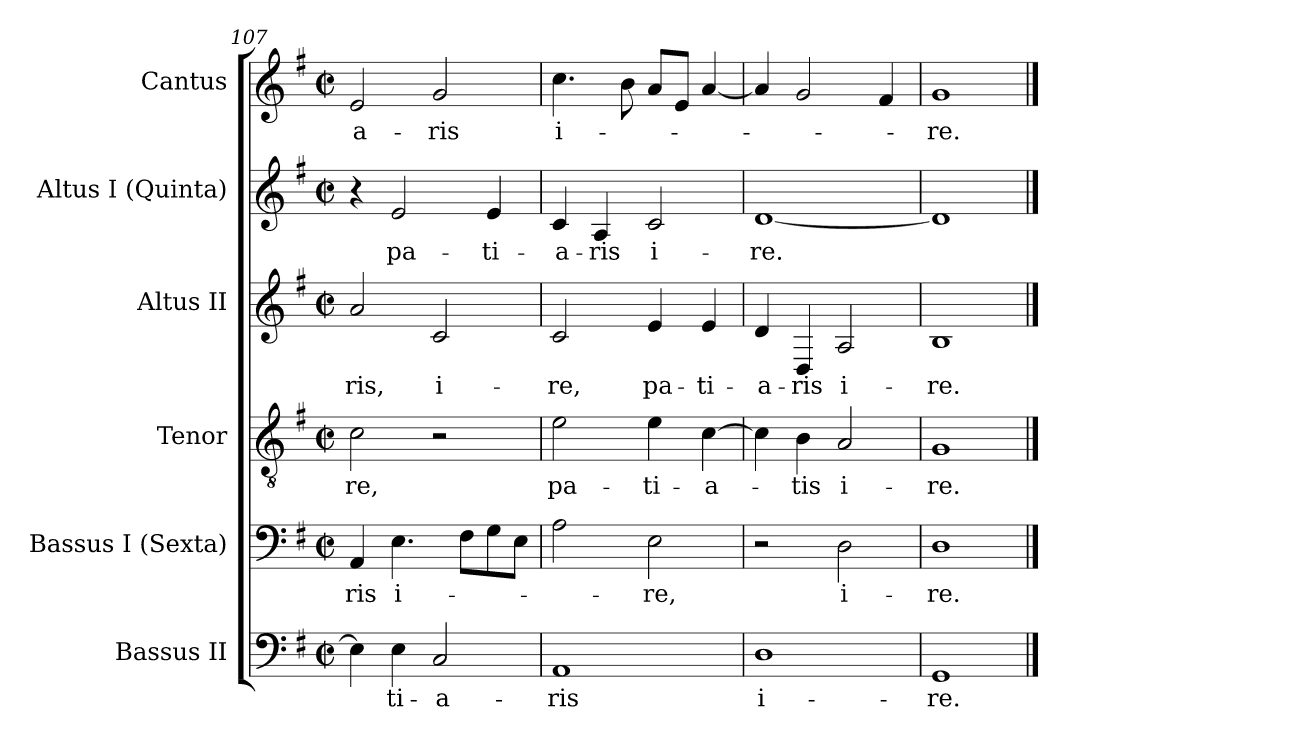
**kern	**text	**kern	**text	**kern	**text	**kern	**text	**kern	**text	**kern	**text
*part6	*part6	*part5	*part5	*part4	*part4	*part3	*part3	*part2	*part2	*part1	*part1
*staff6	*staff6	*staff5	*staff5	*staff4	*staff4	*staff3	*staff3	*staff2	*staff2	*staff1	*staff1
*I"Bassus II	*	*I"Bassus I (Sexta)	*	*I"Tenor	*	*I"Altus II	*	*I"Altus I (Quinta)	*	*I"Cantus	*
*I'B.	*	*I'B.	*	*I'T.	*	*I'A.	*	*I'A.	*	*	*
*clefF4	*	*clefF4	*	*clefGv2	*	*clefG2	*	*clefG2	*	*clefG2	*
*	*	*	*	*ITrd7c12	*	*	*	*	*	*	*
*k[f#]	*	*k[f#]	*	*k[f#]	*	*k[f#]	*	*k[f#]	*	*k[f#]	*
*G:	*	*G:	*	*G:	*	*G:	*	*G:	*	*G:	*
*M2/2	*	*M2/2	*	*M2/2	*	*M2/2	*	*M2/2	*	*M2/2	*
*met(c|)	*	*met(c|)	*	*met(c|)	*	*met(c|)	*	*met(c|)	*	*met(c|)	*
=107	=107	=107	=107	=107	=107	=107	=107	=107	=107	=107	=107
!	!	!	!LO:LY:b:color=#000000	!	!	!	!	!	!	!	!
!	!	!	!	!	!LO:LY:b:color=#000000	!	!	!	!	!	!
!	!	!	!	!	!	!	!LO:LY:b:color=#000000	!	!	!	!
!	!	!	!	!	!	!	!	!	!	!	!LO:LY:b:color=#000000
4Ei\]	.	4AAi/	-ris	2Ci\	-re,	2ai/	-ris,	4r	.	2ei/	-a-
!	!LO:LY:b:color=#000000	!	!	!	!	!	!	!	!	!	!
!	!	!	!LO:LY:b:color=#000000	!	!	!	!	!	!	!	!
!	!	!	!	!	!	!	!	!	!LO:LY:b:color=#000000	!	!
4Ei\	-ti-	4.Ei\	i-	.	.	.	.	2ei/	pa-	.	.
!	!LO:LY:b:color=#000000	!	!	!	!	!	!	!	!	!	!
!	!	!	!	!	!	!	!LO:LY:b:color=#000000	!	!	!	!
!	!	!	!	!	!	!	!	!	!	!	!LO:LY:b:color=#000000
2Ci/	-a-	.	.	2r	.	2ci/	i-	.	.	2gi/	-ris
.	.	8F#i\L	.	.	.	.	.	.	.	.	.
!	!	!	!	!	!	!	!	!	!LO:LY:b:color=#000000	!	!
.	.	8Gi\	.	.	.	.	.	4ei/	-ti-	.	.
.	.	8Ei\J	.	.	.	.	.	.	.	.	.
=108	=108	=108	=108	=108	=108	=108	=108	=108	=108	=108	=108
!	!LO:LY:b:color=#000000	!	!	!	!	!	!	!	!	!	!
!	!	!	!	!	!LO:LY:b:color=#000000	!	!	!	!	!	!
!	!	!	!	!	!	!	!LO:LY:b:color=#000000	!	!	!	!
!	!	!	!	!	!	!	!	!	!LO:LY:b:color=#000000	!	!
!	!	!	!	!	!	!	!	!	!	!	!LO:LY:b:color=#000000
1AAi	-ris	2Ai\	.	2Ei\	pa-	2ci/	-re,	4ci/	-a-	4.cci\	i-
!	!	!	!	!	!	!	!	!	!LO:LY:b:color=#000000	!	!
.	.	.	.	.	.	.	.	4Ai/	-ris	.	.
.	.	.	.	.	.	.	.	.	.	8bi\	.
!	!	!	!LO:LY:b:color=#000000	!	!	!	!	!	!	!	!
!	!	!	!	!	!LO:LY:b:color=#000000	!	!	!	!	!	!
!	!	!	!	!	!	!	!LO:LY:b:color=#000000	!	!	!	!
!	!	!	!	!	!	!	!	!	!LO:LY:b:color=#000000	!	!
.	.	2Ei\	-re,	4Ei\	-ti-	4ei/	pa-	2ci/	i-	8ai/L	.
.	.	.	.	.	.	.	.	.	.	8ei/J	.
!	!	!	!	!	!LO:LY:b:color=#000000	!	!	!	!	!	!
!	!	!	!	!	!	!	!LO:LY:b:color=#000000	!	!	!	!
.	.	.	.	[>4Ci\	-a-	4ei/	-ti-	.	.	[<4ai/	.
=109	=109	=109	=109	=109	=109	=109	=109	=109	=109	=109	=109
!	!LO:LY:b:color=#000000	!	!	!	!	!	!	!	!	!	!
!	!	!	!	!	!	!	!LO:LY:b:color=#000000	!	!	!	!
!	!	!	!	!	!	!	!	!	!LO:LY:b:color=#000000	!	!
1Di	i-	2r	.	4Ci\]	.	4di/	-a-	[<1di	-re.	4ai/]	.
!	!	!	!	!	!LO:LY:b:color=#000000	!	!	!	!	!	!
!	!	!	!	!	!	!	!LO:LY:b:color=#000000	!	!	!	!
.	.	.	.	4BBi\	-tis	4Di/	-ris	.	.	2gi/	.
!	!	!	!LO:LY:b:color=#000000	!	!	!	!	!	!	!	!
!	!	!	!	!	!LO:LY:b:color=#000000	!	!	!	!	!	!
!	!	!	!	!	!	!	!LO:LY:b:color=#000000	!	!	!	!
.	.	2Di\	i-	2AAi/	i-	2Ai/	i-	.	.	.	.
.	.	.	.	.	.	.	.	.	.	4f#i/	.
=110	=110	=110	=110	=110	=110	=110	=110	=110	=110	=110	=110
!	!LO:LY:b:color=#000000	!	!	!	!	!	!	!	!	!	!
!	!	!	!LO:LY:b:color=#000000	!	!	!	!	!	!	!	!
!	!	!	!	!	!LO:LY:b:color=#000000	!	!	!	!	!	!
!	!	!	!	!	!	!	!LO:LY:b:color=#000000	!	!	!	!
!	!	!	!	!	!	!	!	!	!	!	!LO:LY:b:color=#000000
1GGi	-re.	1Di	-re.	1GGi	-re.	1Bi	-re.	1di]	.	1gi	-re.
==	==	==	==	==	==	==	==	==	==	==	==
*-	*-	*-	*-	*-	*-	*-	*-	*-	*-	*-	*-
